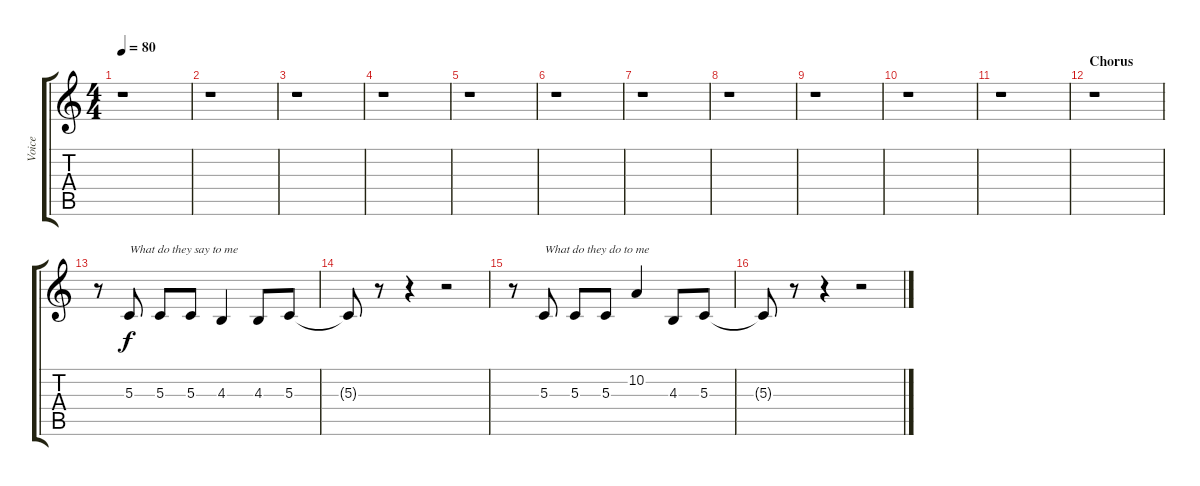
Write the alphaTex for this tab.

\track ("Voice" "Voice") {instrument stringensemble1}
\staff {score tabs}
\tuning (E4 B3 G3 D3 A2 E2) {hide}
\ts (4 4)
\tempo 80
\clef g2
\ks c
r.1{dy f} |
r.1 |
r.1 |
r.1 |
r.1 |
r.1 |
r.1 |
r.1 |
r.1 |
r.1 |
r.1 |
\section ("" "Chorus")
r.1 |
r.8 5.3.8{txt "What do they say to me"} 5.3.8 5.3.8 4.3.4 4.3.8 5.3.8 |
5.3{t}.8 r.8 r.4 r.2 |
r.8 5.3.8{txt "What do they do to me"} 5.3.8 5.3.8 10.2.4 4.3.8 5.3.8 |
5.3{t}.8 r.8 r.4 r.2
